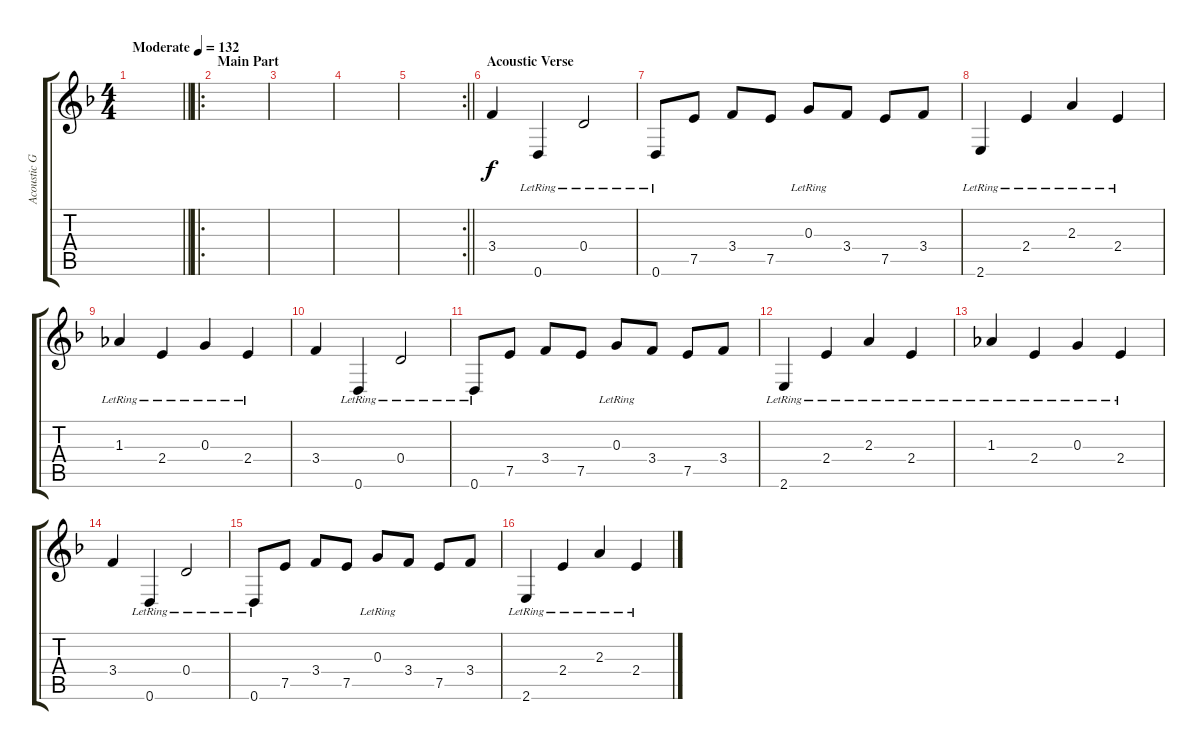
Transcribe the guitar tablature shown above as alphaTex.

\track ("Acoustic Guitar" "Acoustic G") {instrument acousticguitarnylon}
\staff {score tabs}
\tuning (E4 B3 G3 D3 A2 D2) {hide}
\ts (4 4)
\tempo (132 "Moderate")
\clef g2
\barLineRight lightlight
\ks dminor
|
\ro
\section ("" "Main Part")
|
|
|
\rc 2
\barLineRight lightlight
|
\section ("" "Acoustic Verse")
3.4.4 0.6{lr}.4 0.4{lr}.2 |
0.6{lr}.8 7.5.8 3.4.8 7.5.8 0.3{lr}.8 3.4.8 7.5.8 3.4.8 |
2.6{lr}.4 2.4{lr}.4 2.3{lr}.4 2.4{lr}.4 |
1.3{lr}.4 2.4{lr}.4 0.3{lr}.4 2.4{lr}.4 |
3.4.4 0.6{lr}.4 0.4{lr}.2 |
0.6{lr}.8 7.5.8 3.4.8 7.5.8 0.3{lr}.8 3.4.8 7.5.8 3.4.8 |
2.6{lr}.4 2.4{lr}.4 2.3{lr}.4 2.4{lr}.4 |
1.3{lr}.4 2.4{lr}.4 0.3{lr}.4 2.4{lr}.4 |
3.4.4 0.6{lr}.4 0.4{lr}.2 |
0.6{lr}.8 7.5.8 3.4.8 7.5.8 0.3{lr}.8 3.4.8 7.5.8 3.4.8 |
2.6{lr}.4 2.4{lr}.4 2.3{lr}.4 2.4{lr}.4
